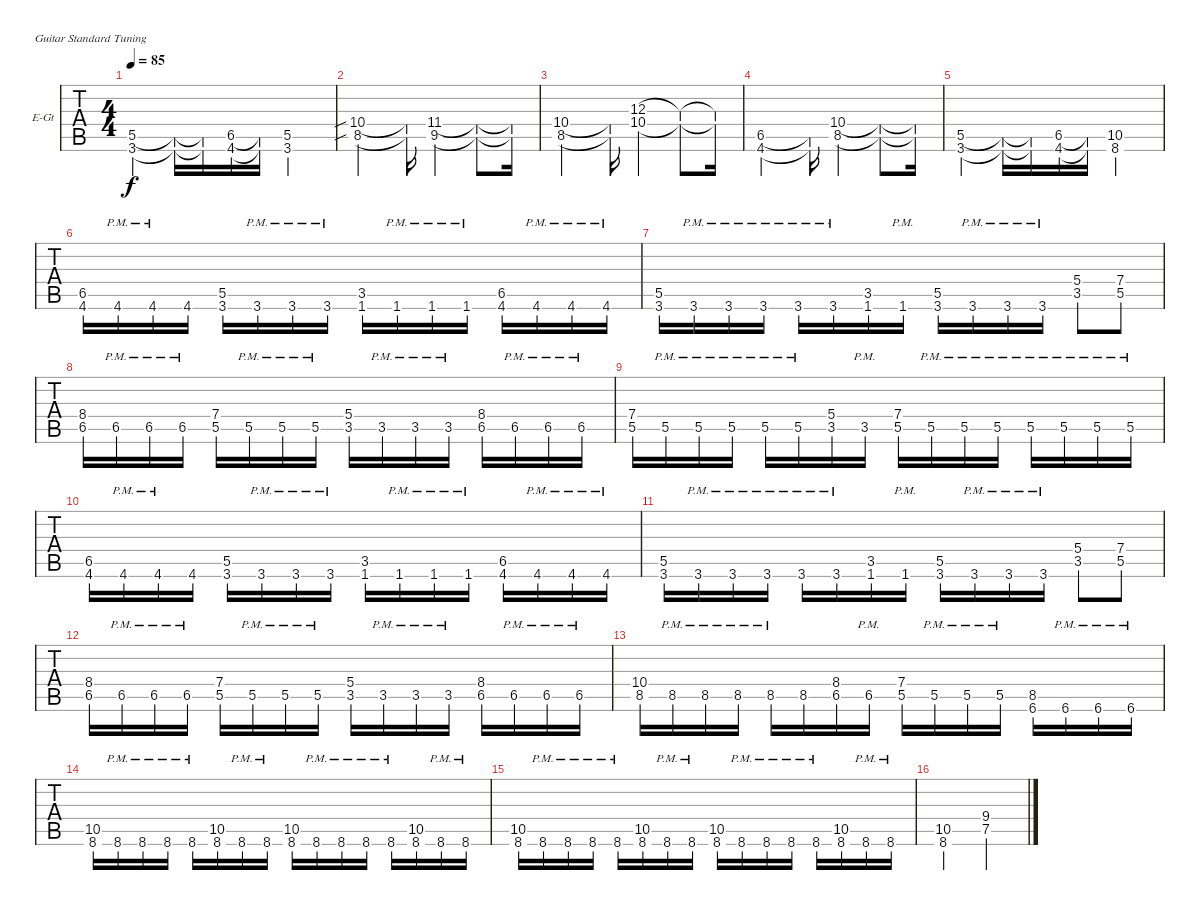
\defaultSystemsLayout 4
\bracketExtendMode groupsimilarinstruments
\firstSystemTrackNameOrientation horizontal
\otherSystemsTrackNameOrientation horizontal
\track ("Electric Guitar" "E-Gt") {instrument distortionguitar}
\staff {tabs}
\tuning (E4 B3 G3 D3 A2 E2)
\ts (4 4)
\tempo 85
\clef g2
\scale
0.333333
\ks c
(3.6 5.5).4{dy f} (3.6{t} 5.5{t}).16 (3.6{t} 5.5{t}).16 (4.6 6.5).16 (4.6{t} 6.5{t}).16 (3.6 5.5).2 |
\scale
0.333333 (8.5{sib} 10.4{sib}).2 (8.5{t} 10.4{t}).16 (9.5 11.4).4 (9.5{t} 11.4{t}).8 (9.5{t} 11.4{t}).16 |
(8.5 10.4).2 (8.5{t} 10.4{t}).16 (10.4 12.3).4 (10.4{t} 12.3{t}).8 (10.4{t} 12.3{t}).16 |
\scale
0.333333 (4.6 6.5).2 (4.6{t} 6.5{t}).16 (8.5 10.4).4 (8.5{t} 10.4{t}).8 (10.4{t} 8.5{t}).16 |
\scale
0.333333 (3.6 5.5).4 (3.6{t} 5.5{t}).16 (3.6{t} 5.5{t}).16 (4.6 6.5).16 (4.6{t} 6.5{t}).16 (8.6 10.5).2 |
\scale
0.333333 (4.6 6.5).16 4.6{pm}.16 4.6{pm}.16 4.6.16 (3.6 5.5).16 3.6{pm}.16 3.6{pm}.16 3.6{pm}.16 (1.6 3.5).16 1.6{pm}.16 1.6{pm}.16 1.6{pm}.16 (4.6 6.5).16 4.6{pm}.16 4.6{pm}.16 4.6{pm}.16 |
\scale
0.333333 (3.6 5.5).16 3.6{pm}.16 3.6{pm}.16 3.6{pm}.16 3.6{pm}.16 3.6{pm}.16 (1.6 3.5).16 1.6{pm}.16 (3.6 5.5).16 3.6{pm}.16 3.6{pm}.16 3.6{pm}.16 (3.5 5.4).8 (5.5 7.4).8 |
\scale
0.333333 (6.5 8.4).16 6.5{pm}.16 6.5{pm}.16 6.5{pm}.16 (5.5 7.4).16 5.5{pm}.16 5.5{pm}.16 5.5{pm}.16 (3.5 5.4).16 3.5{pm}.16 3.5{pm}.16 3.5{pm}.16 (6.5 8.4).16 6.5{pm}.16 6.5{pm}.16 6.5{pm}.16 |
\scale
0.333333 (5.5 7.4).16 5.5{pm}.16 5.5{pm}.16 5.5{pm}.16 5.5{pm}.16 5.5{pm}.16 (3.5 5.4).16 3.5{pm}.16 (5.5 7.4).16 5.5{pm}.16 5.5{pm}.16 5.5{pm}.16 5.5{pm}.16 5.5{pm}.16 5.5{pm}.16 5.5{pm}.16 |
\scale
0.333333 (4.6 6.5).16 4.6{pm}.16 4.6{pm}.16 4.6.16 (3.6 5.5).16 3.6{pm}.16 3.6{pm}.16 3.6{pm}.16 (1.6 3.5).16 1.6{pm}.16 1.6{pm}.16 1.6{pm}.16 (4.6 6.5).16 4.6{pm}.16 4.6{pm}.16 4.6{pm}.16 |
\scale
0.333333 (3.6 5.5).16 3.6{pm}.16 3.6{pm}.16 3.6{pm}.16 3.6{pm}.16 3.6{pm}.16 (1.6 3.5).16 1.6{pm}.16 (3.6 5.5).16 3.6{pm}.16 3.6{pm}.16 3.6{pm}.16 (3.5 5.4).8 (5.5 7.4).8 |
\scale
0.333333 (6.5 8.4).16 6.5{pm}.16 6.5{pm}.16 6.5{pm}.16 (5.5 7.4).16 5.5{pm}.16 5.5{pm}.16 5.5{pm}.16 (3.5 5.4).16 3.5{pm}.16 3.5{pm}.16 3.5{pm}.16 (6.5 8.4).16 6.5{pm}.16 6.5{pm}.16 6.5{pm}.16 |
\scale
0.333333 (8.5 10.4).16 8.5{pm}.16 8.5{pm}.16 8.5{pm}.16 8.5{pm}.16 8.5.16 (6.5 8.4).16 6.5{pm}.16 (5.5 7.4).16 5.5{pm}.16 5.5{pm}.16 5.5{pm}.16 (6.6 8.5).16 6.6{pm}.16 6.6{pm}.16 6.6{pm}.16 |
\scale
0.333333 (8.6 10.5).16 8.6{pm}.16 8.6{pm}.16 8.6{pm}.16 8.6{pm}.16 (8.6 10.5).16 8.6{pm}.16 8.6{pm}.16 (8.6 10.5).16 8.6{pm}.16 8.6{pm}.16 8.6{pm}.16 8.6{pm}.16 (8.6 10.5).16 8.6{pm}.16 8.6{pm}.16 |
\scale
0.333333 (8.6 10.5).16 8.6{pm}.16 8.6{pm}.16 8.6{pm}.16 8.6{pm}.16 (8.6 10.5).16 8.6{pm}.16 8.6{pm}.16 (8.6 10.5).16 8.6{pm}.16 8.6{pm}.16 8.6{pm}.16 8.6{pm}.16 (8.6 10.5).16 8.6{pm}.16 8.6{pm}.16 |
(8.6 10.5).2 (7.5 9.4).2
